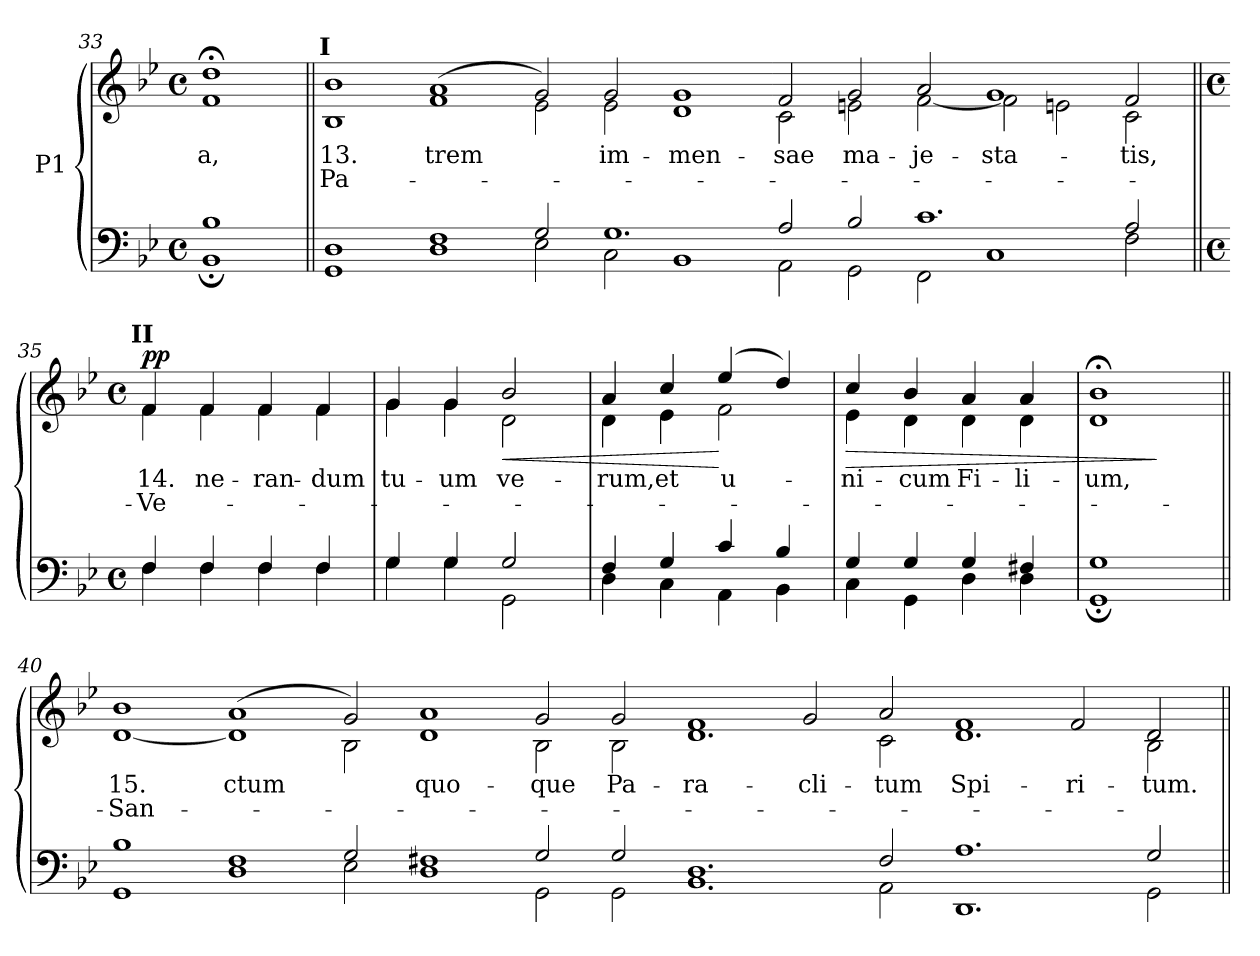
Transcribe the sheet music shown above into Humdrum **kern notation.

**kern	**kern	**text	**text	**dynam
*part1	*part1	*part1	*part1	*part1
*staff2	*staff1	*staff1	*staff1	*staff1/2
*I"P1	*	*	*	*
*clefF4	*clefG2	*	*	*
*k[b-e-]	*k[b-e-]	*	*	*
*B-:	*B-:	*	*	*
*M4/4	*M4/4	*	*	*
*met(c)	*met(c)	*	*	*
=33	=33	=33	=33	=33
*^	*	*	*	*
!	!	!	!LO:LY:b:color=#000000	!	!
*	*	*^	*	*	*
1B-i	1BB-;i	1dd;i	1fi	-a,	.	.
!!LO:LB:g=z	!!
=34||	=34||	=34||	=34||	=34||	=34||	=34||
!	!	!LO:TX:a:B:cj:t=I	!	!	!	!
!	!	!	!	!LO:LY:b:color=#000000	!LO:LY:b:color=#000000	!
1Di	1GGi	1b-i	1B-i	13.	Pa-	.
!	!	!	!	!LO:LY:b:color=#000000	!	!
1Fi	1Di	(1ai	1fi	-trem	.	.
2Gi/	2E-i\	2gi/)	2e-i\	.	.	.
!	!	!	!	!LO:LY:b:color=#000000	!	!
1.Gi	2Ci\	2gi/	2e-i\	im-	.	.
!	!	!	!	!LO:LY:b:color=#000000	!	!
.	1BB-i	1gi	1di	men-	.	.
!	!	!	!	!LO:LY:b:color=#000000	!	!
2Ai/	2AAi\	2fi/	2ci\	-sae	.	.
!	!	!	!	!LO:LY:b:color=#000000	!	!
2B-i/	2GGi\	2gi/	2eni\	ma-	.	.
!	!	!	!	!LO:LY:b:color=#000000	!	!
1.ci	2FFi\	2ai/	[2fi\	-je-	.	.
!	!	!	!	!LO:LY:b:color=#000000	!	!
.	1Ci	1gi	2fi\]	-sta-	.	.
.	.	.	2eni\	.	.	.
!	!	!	!	!LO:LY:b:color=#000000	!	!
2Ai/	2Fi\	2fi/	2ci\	-tis,	.	.
=35||	=35||	=35||	=35||	=35||	=35||	=35||
*M4/4	*	*M4/4	*	*	*	*
*met(c)	*	*met(c)	*	*	*	*
!	!	!LO:TX:a:B:cj:t=II	!	!	!	!
!	!	!	!	!LO:LY:b:color=#000000	!LO:LY:b:color=#000000	!
4Fi/	4Fi\	4fi/	4fi\	14.	Ve-	p p
!	!	!	!	!LO:LY:b:color=#000000	!	!
4Fi/	4Fi\	4fi/	4fi\	-ne-	.	.
!	!	!	!	!LO:LY:b:color=#000000	!	!
4Fi/	4Fi\	4fi/	4fi\	-ran-	.	.
!	!	!	!	!LO:LY:b:color=#000000	!	!
4Fi/	4Fi\	4fi/	4fi\	-dum	.	.
=36	=36	=36	=36	=36	=36	=36
!	!	!	!	!LO:LY:b:color=#000000	!	!
4Gi/	4Gi\	4gi/	4gi\	tu-	.	.
!	!	!	!	!LO:LY:b:color=#000000	!	!
4Gi/	4Gi\	4gi/	4gi\	-um	.	.
!	!	!	!	!LO:LY:b:color=#000000	!	!LO:HP:b
2Gi/	2GGi\	2b-i/	2di\	ve-	.	<
=37	=37	=37	=37	=37	=37	=37
!	!	!	!	!LO:LY:b:color=#000000	!	!
4Fi/	4Di\	4ai/	4di\	-rum,	.	.
!	!	!	!	!LO:LY:b:color=#000000	!	!
4Gi/	4Ci\	4cci/	4e-i\	et	.	.
!	!	!	!	!LO:LY:b:color=#000000	!	!
4ci/	4AAi\	(4ee-i/	2fi\	u-	.	[
4B-i/	4BB-i\	4ddi/)	.	.	.	.
=38	=38	=38	=38	=38	=38	=38
!	!	!	!	!LO:LY:b:color=#000000	!	!LO:HP:b
4Gi/	4Ci\	4cci/	4e-i\	-ni-	.	>
!	!	!	!	!LO:LY:b:color=#000000	!	!
4Gi/	4GGi\	4b-i/	4di\	-cum	.	.
!	!	!	!	!LO:LY:b:color=#000000	!	!
4Gi/	4Di\	4ai/	4di\	Fi-	.	.
!	!	!	!	!LO:LY:b:color=#000000	!	!
4F#Xi/	4Di\	4ai/	4di\	-li-	.	.
=39	=39	=39	=39	=39	=39	=39
!	!	!	!	!LO:LY:b:color=#000000	!	!
1Gi	1GG;i	1b-;i	1di	-um,	.	.
*v	*v	*	*	*	*	*
*	*v	*v	*	*	*
.	.	.	.	]
!!LO:LB:g=z
=40||	=40||	=40||	=40||	=40||
*^	*	*	*	*
!	!	!LO:TX:a:B:cj:t=I	!	!	!
!	!	!	!LO:LY:b:color=#000000	!LO:LY:b:color=#000000	!
*	*	*^	*	*	*
1B-i	1GGi	1b-i	[1di	15.	San-	.
!	!	!	!	!LO:LY:b:color=#000000	!	!
1Fi	1Di	(1ai	1di]	-ctum	.	.
2Gi/	2E-i\	2gi/)	2B-i\	.	.	.
!	!	!	!	!LO:LY:b:color=#000000	!	!
1F#Xi	1Di	1ai	1di	quo-	.	.
!	!	!	!	!LO:LY:b:color=#000000	!	!
2Gi/	2GGi\	2gi/	2B-i\	-que	.	.
!	!	!	!	!LO:LY:b:color=#000000	!	!
2Gi/	2GGi\	2gi/	2B-i\	Pa-	.	.
!	!	!	!	!LO:LY:b:color=#000000	!	!
1.Di	1.BB-i	1fi	1.di	-ra-	.	.
!	!	!	!	!LO:LY:b:color=#000000	!	!
.	.	2gi/	.	-cli-	.	.
!	!	!	!	!LO:LY:b:color=#000000	!	!
2F#i/	2AAi\	2ai/	2ci\	-tum	.	.
!	!	!	!	!LO:LY:b:color=#000000	!	!
1.Ai	1.DDi	1fi	1.di	Spi-	.	.
!	!	!	!	!LO:LY:b:color=#000000	!	!
.	.	2fi/	.	-ri-	.	.
!	!	!	!	!LO:LY:b:color=#000000	!	!
2Gi/	2GGi\	2di/	2B-i\	-tum.	.	.
*v	*v	*	*	*	*	*
*	*v	*v	*	*	*
=||	=||	=||	=||	=||
*-	*-	*-	*-	*-
